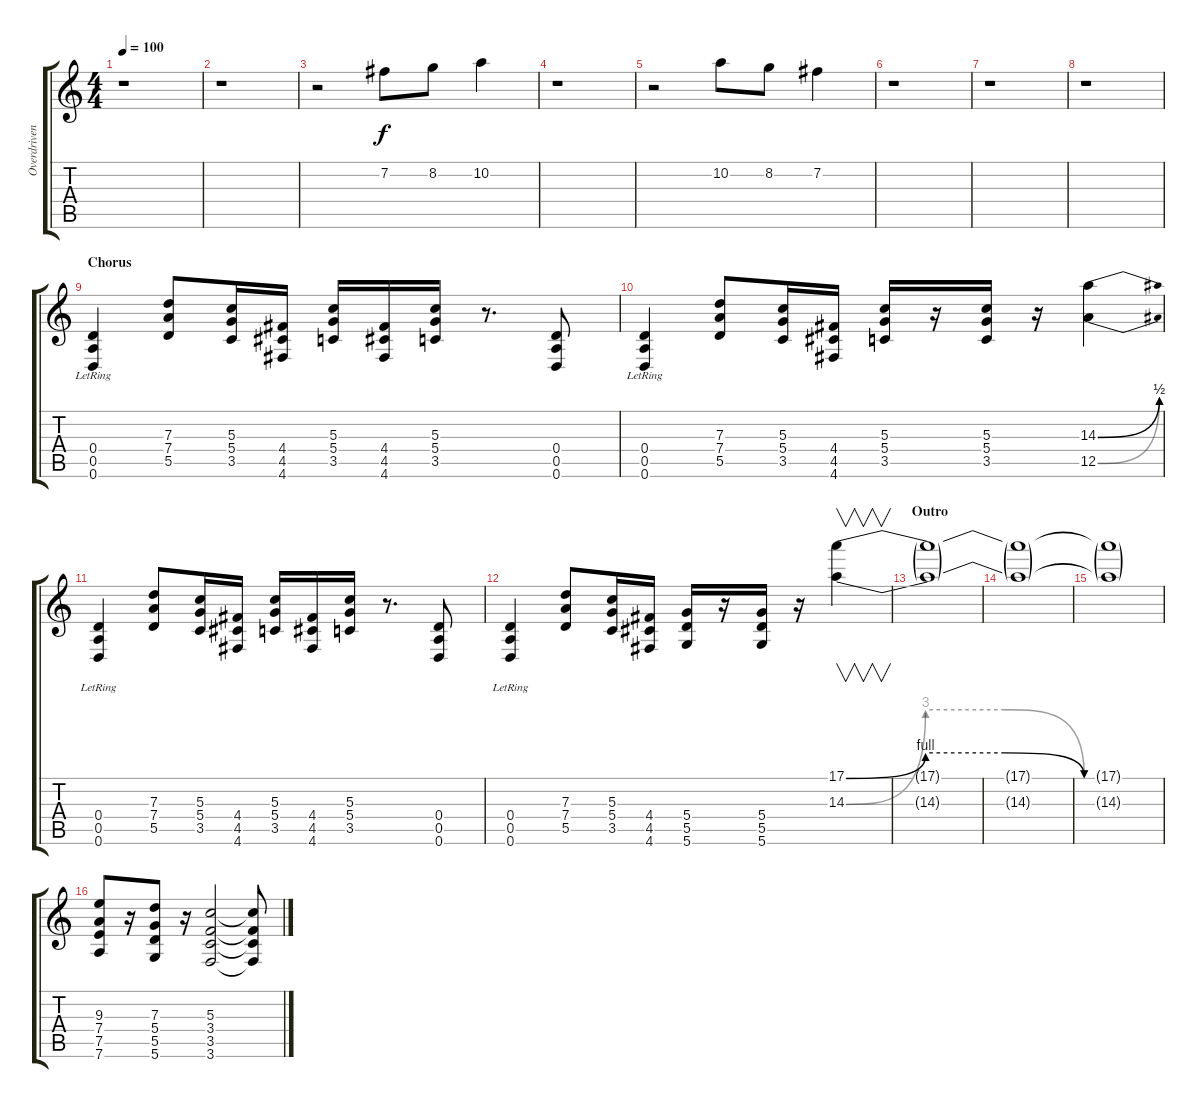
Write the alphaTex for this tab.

\track ("Overdriven Guitar" "Overdriven") {instrument overdrivenguitar}
\staff {score tabs}
\tuning (E4 B3 G3 D3 A2 D2) {hide}
\ts (4 4)
\tempo 100
\clef g2
\ks c
r.1{dy f} |
r.1 |
r.2 7.2.8{volume 9} 8.2.8 10.2.4 |
r.1 |
r.2 10.2.8 8.2.8 7.2.4 |
r.1 |
r.1 |
r.1 |
\section ("" "Chorus")
(0.4{lr} 0.5 0.6).4{volume 16} (7.3 7.4 5.5).8 (5.3 5.4 3.5).16 (4.4 4.5 4.6).16 (5.3 5.4 3.5).16 (4.4 4.5 4.6).16 (5.3 5.4 3.5).16 r.8{d} (0.4 0.5 0.6).8 |
(0.4{lr} 0.5 0.6).4 (7.3 7.4 5.5).8 (5.3 5.4 3.5).16 (4.4 4.5 4.6).16 (5.3 5.4 3.5).16 r.16 (5.3 5.4 3.5).16 r.16 (14.3{be (bend 0 0 60 2)} 12.5{be (bend 0 0 60 2)}).4 |
(0.4{lr} 0.5 0.6).4 (7.3 7.4 5.5).8 (5.3 5.4 3.5).16 (4.4 4.5 4.6).16 (5.3 5.4 3.5).16 (4.4 4.5 4.6).16 (5.3 5.4 3.5).16 r.8{d} (0.4 0.5 0.6).8 |
(0.4{lr} 0.5 0.6).4 (7.3 7.4 5.5).8 (5.3 5.4 3.5).16 (4.4 4.5 4.6).16 (5.4 5.5 5.6).16 r.16 (5.4 5.5 5.6).16 r.16 (17.1{be (custom 0 0 15 4 30 4 45 0 60 0)} 14.3{be (custom 0 0 15 12 30 12 45 0 60 0)}).4{v} |
\section ("" "Outro")
(17.1{t} 14.3{t}).1 |
(17.1{t} 14.3{t}).1 |
(17.1{t} 14.3{t}).1 |
(9.3 7.4 7.5 7.6).8 r.16 (7.3 5.4 5.5 5.6).8 r.16 (5.3 3.4 3.5 3.6).2{volume 7} (5.3{t} 3.4{t} 3.5{t} 3.6{t}).8
